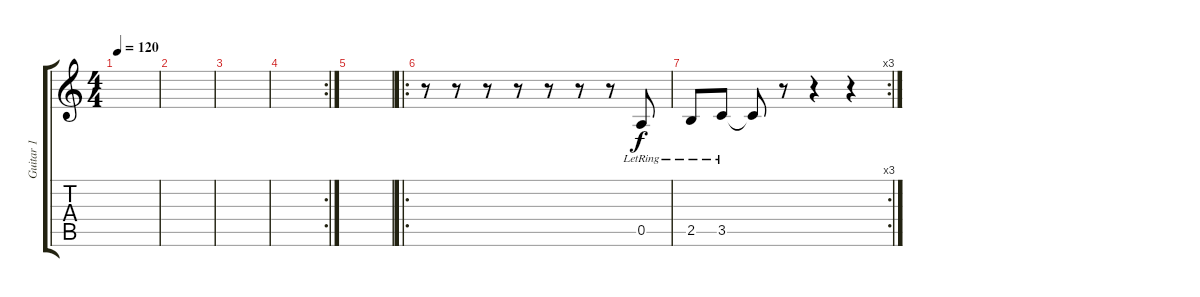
\track ("Guitar 1" "Guitar 1") {instrument acousticguitarsteel}
\staff {score tabs}
\tuning (E4 B3 G3 D3 A2 E2) {hide}
\ts (4 4)
\tempo 120
\clef g2
\ks c
|
|
|
\rc 2
|
|
\ro
r.8 r.8 r.8 r.8 r.8 r.8 r.8 0.5{lr}.8 |
\rc 3
2.5{lr}.8 3.5{lr}.8 3.5{t}.8 r.8 r.4 r.4
